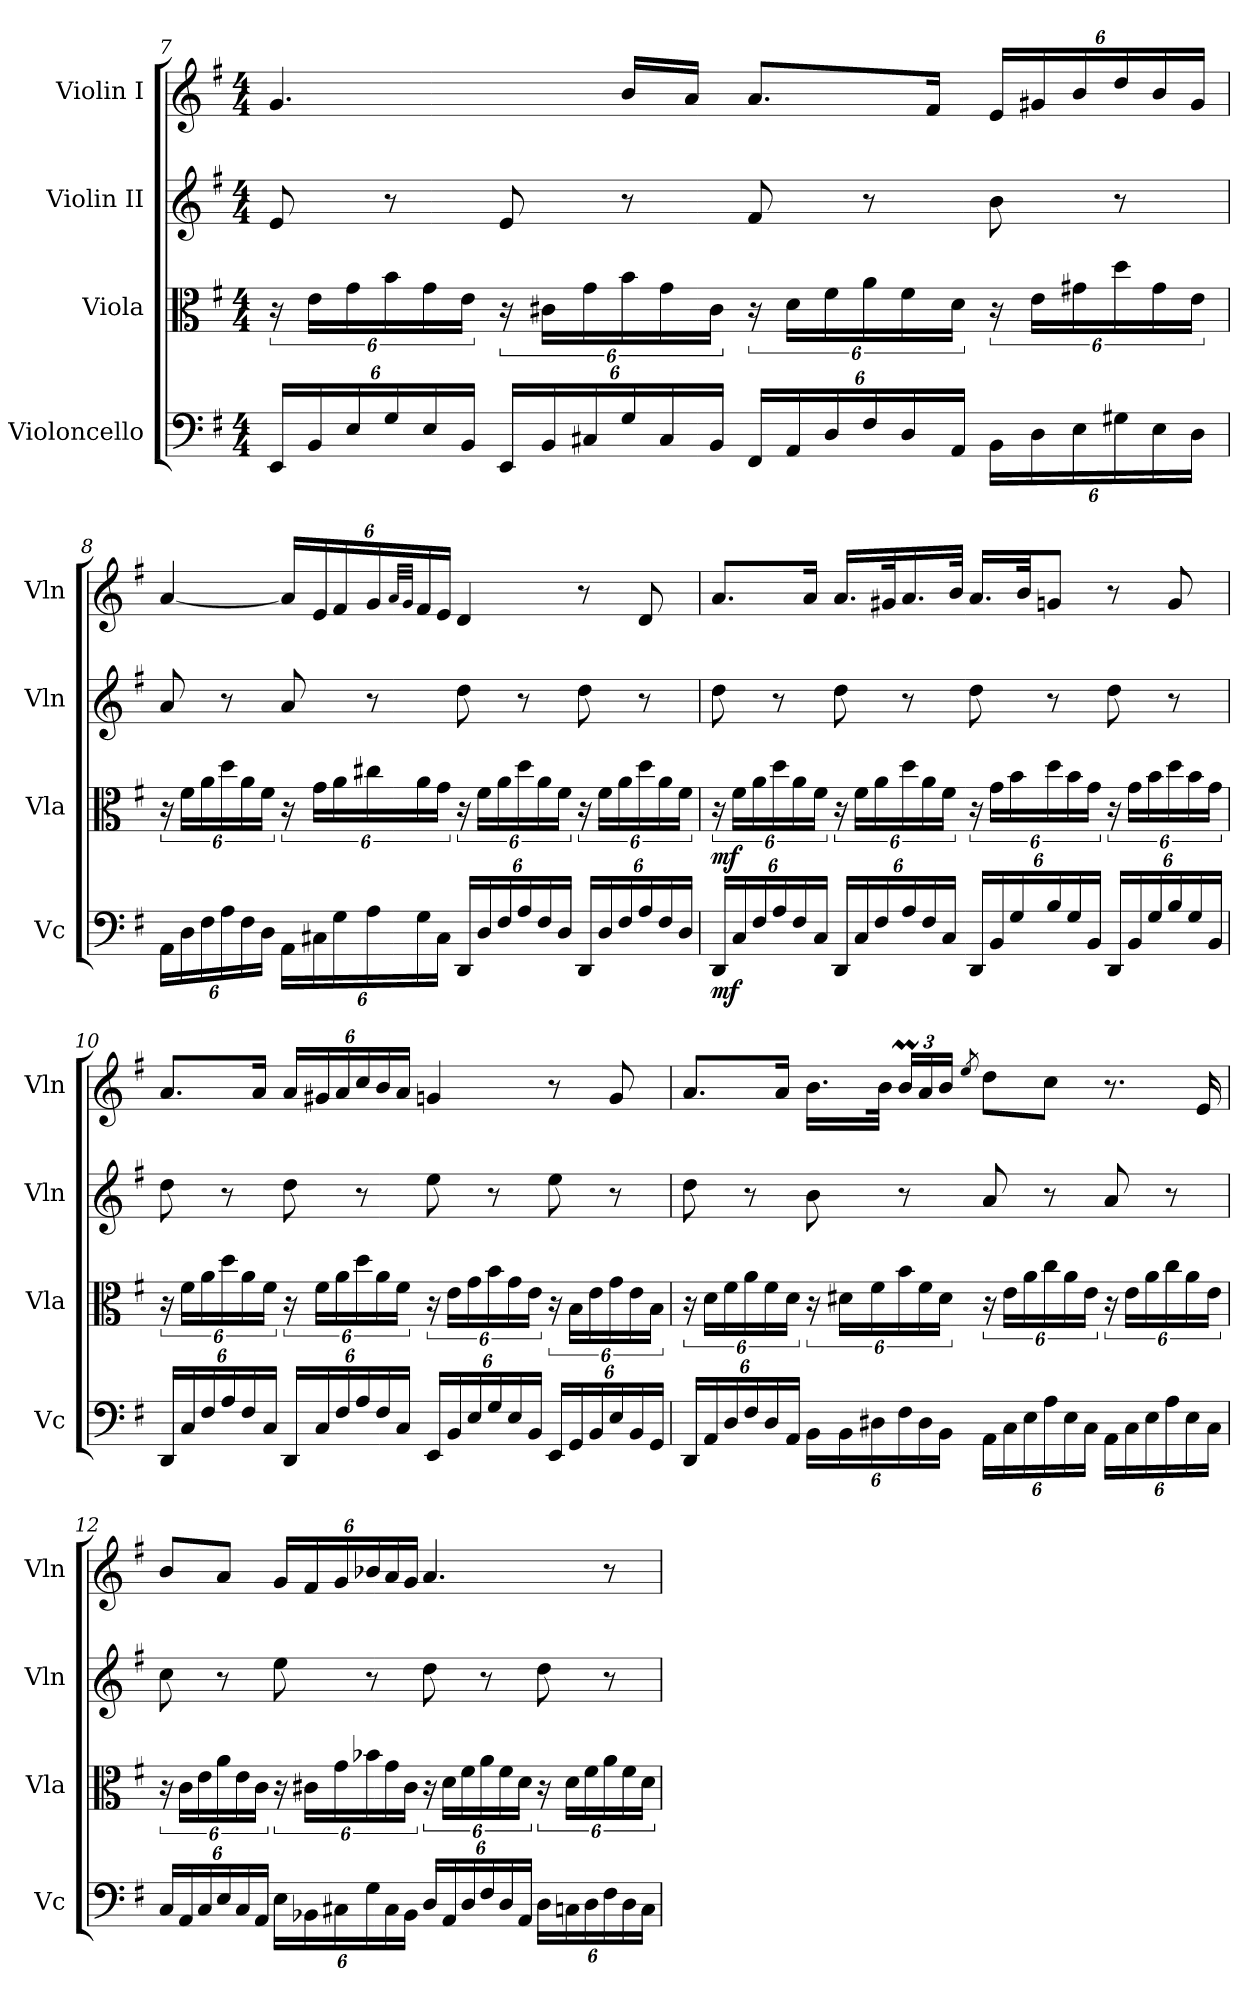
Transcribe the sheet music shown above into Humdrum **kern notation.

**kern	**dynam	**kern	**dynam	**kern	**kern
*part4	*part4	*part3	*part3	*part2	*part1
*staff4	*staff4	*staff3	*staff3	*staff2	*staff1
*I"Violoncello	*	*I"Viola	*	*I"Violin II	*I"Violin I
*I'Vc	*	*I'Vla	*	*I'Vln	*I'Vln
!!LO:LB:g=z
*clefF4	*	*clefC3	*	*clefG2	*clefG2
*k[f#]	*	*k[f#]	*	*k[f#]	*k[f#]
*M4/4	*	*M4/4	*	*M4/4	*M4/4
*Xbrackettup	*	*	*	*	*
=7	=7	=7	=7	=7	=7
24EE/LL	.	24r	.	8e/	4.g/
24BB/	.	24e\LL	.	.	.
24E/	.	24g\	.	.	.
24G/	.	24b\	.	8r	.
24E/	.	24g\	.	.	.
24BB/JJ	.	24e\JJ	.	.	.
24EE/LL	.	24r	.	8e/	.
24BB/	.	24c#X\LL	.	.	.
24C#X/	.	24g\	.	.	.
24G/	.	24b\	.	8r	16b/LL
24C#/	.	24g\	.	.	.
.	.	.	.	.	16a/JJ
24BB/JJ	.	24c#\JJ	.	.	.
24FF#/LL	.	24r	.	8f#/	8.a/L
24AA/	.	24d\LL	.	.	.
24D/	.	24f#\	.	.	.
24F#/	.	24a\	.	8r	.
24D/	.	24f#\	.	.	.
.	.	.	.	.	16f#/Jk
24AA/JJ	.	24d\JJ	.	.	.
*	*	*	*	*	*Xbrackettup
24BB\LL	.	24r	.	8b\	24e/LL
24D\	.	24e\LL	.	.	24g#X/
24E\	.	24g#X\	.	.	24b/
24G#X\	.	24dd\	.	8r	24dd/
24E\	.	24g#\	.	.	24b/
24D\JJ	.	24e\JJ	.	.	24g#/JJ
!!LO:LB:g=z
=8	=8	=8	=8	=8	=8
24AA\LL	.	24r	.	8a/	[4a/
24D\	.	24f#\LL	.	.	.
24F#\	.	24a\	.	.	.
24A\	.	24dd\	.	8r	.
24F#\	.	24a\	.	.	.
24D\JJ	.	24f#\JJ	.	.	.
24AA\LL	.	24r	.	8a/	24a/LL]
24C#X\	.	24g\LL	.	.	24e/
24G\	.	24a\	.	.	24f#/
24A\	.	24cc#X\	.	8r	24g/
.	.	.	.	.	32qa/LLL
.	.	.	.	.	32qg/JJJ
24G\	.	24a\	.	.	24f#/
24C#\JJ	.	24g\JJ	.	.	24e/JJ
24DD/LL	.	24r	.	8dd\	4d/
24D/	.	24f#\LL	.	.	.
24F#/	.	24a\	.	.	.
24A/	.	24dd\	.	8r	.
24F#/	.	24a\	.	.	.
24D/JJ	.	24f#\JJ	.	.	.
24DD/LL	.	24r	.	8dd\	8r
24D/	.	24f#\LL	.	.	.
24F#/	.	24a\	.	.	.
24A/	.	24dd\	.	8r	8d/
24F#/	.	24a\	.	.	.
24D/JJ	.	24f#\JJ	.	.	.
!!LO:PB:g=z
=9	=9	=9	=9	=9	=9
!	!LO:DY:b	!	!LO:DY:b	!	!
24DD/LL	mf	24r	mf	8dd\	8.a/L
24C/	.	24f#\LL	.	.	.
24F#/	.	24a\	.	.	.
24A/	.	24dd\	.	8r	.
24F#/	.	24a\	.	.	.
.	.	.	.	.	16a/Jk
24C/JJ	.	24f#\JJ	.	.	.
24DD/LL	.	24r	.	8dd\	16.a/LL
24C/	.	24f#\LL	.	.	.
24F#/	.	24a\	.	.	.
.	.	.	.	.	32g#X/K
24A/	.	24dd\	.	8r	16.a/
24F#/	.	24a\	.	.	.
24C/JJ	.	24f#\JJ	.	.	.
.	.	.	.	.	32b/JJk
24DD/LL	.	24r	.	8dd\	16.a/LL
24BB/	.	24g\LL	.	.	.
24G/	.	24b\	.	.	.
.	.	.	.	.	32b/JK
24B/	.	24dd\	.	8r	8gn/J
24G/	.	24b\	.	.	.
24BB/JJ	.	24g\JJ	.	.	.
24DD/LL	.	24r	.	8dd\	8r
24BB/	.	24g\LL	.	.	.
24G/	.	24b\	.	.	.
24B/	.	24dd\	.	8r	8g/
24G/	.	24b\	.	.	.
24BB/JJ	.	24g\JJ	.	.	.
!!LO:LB:g=z
=10	=10	=10	=10	=10	=10
24DD/LL	.	24r	.	8dd\	8.a/L
24C/	.	24f#\LL	.	.	.
24F#/	.	24a\	.	.	.
24A/	.	24dd\	.	8r	.
24F#/	.	24a\	.	.	.
.	.	.	.	.	16a/Jk
24C/JJ	.	24f#\JJ	.	.	.
24DD/LL	.	24r	.	8dd\	24a/LL
24C/	.	24f#\LL	.	.	24g#X/
24F#/	.	24a\	.	.	24a/
24A/	.	24dd\	.	8r	24cc/
24F#/	.	24a\	.	.	24b/
24C/JJ	.	24f#\JJ	.	.	24a/JJ
24EE/LL	.	24r	.	8ee\	4gn/
24BB/	.	24e\LL	.	.	.
24E/	.	24g\	.	.	.
24G/	.	24b\	.	8r	.
24E/	.	24g\	.	.	.
24BB/JJ	.	24e\JJ	.	.	.
24EE/LL	.	24r	.	8ee\	8r
24GG/	.	24B\LL	.	.	.
24BB/	.	24e\	.	.	.
24E/	.	24g\	.	8r	8g/
24BB/	.	24e\	.	.	.
24GG/JJ	.	24B\JJ	.	.	.
!!LO:LB:g=z
=11	=11	=11	=11	=11	=11
24DD/LL	.	24r	.	8dd\	8.a/L
24AA/	.	24d\LL	.	.	.
24D/	.	24f#\	.	.	.
24F#/	.	24a\	.	8r	.
24D/	.	24f#\	.	.	.
.	.	.	.	.	16a/Jk
24AA/JJ	.	24d\JJ	.	.	.
24BB\LL	.	24r	.	8b\	16.b\LL
24BB\	.	24d#X\LL	.	.	.
24D#X\	.	24f#\	.	.	.
.	.	.	.	.	32b\JJk
24F#\	.	24b\	.	8r	24bm/LL
24D#\	.	24f#\	.	.	24a/
24BB\JJ	.	24d#\JJ	.	.	24b/JJ
.	.	.	.	.	8qee/
24AA\LL	.	24r	.	8a/	8dd\L
24C\	.	24e\LL	.	.	.
24E\	.	24a\	.	.	.
24A\	.	24cc\	.	8r	8cc\J
24E\	.	24a\	.	.	.
24C\JJ	.	24e\JJ	.	.	.
24AA\LL	.	24r	.	8a/	8.r
24C\	.	24e\LL	.	.	.
24E\	.	24a\	.	.	.
24A\	.	24cc\	.	8r	.
24E\	.	24a\	.	.	.
.	.	.	.	.	16e/
24C\JJ	.	24e\JJ	.	.	.
!!LO:PB:g=z
=12	=12	=12	=12	=12	=12
24C/LL	.	24r	.	8cc\	8b/L
24AA/	.	24c\LL	.	.	.
24C/	.	24e\	.	.	.
24E/	.	24a\	.	8r	8a/J
24C/	.	24e\	.	.	.
24AA/JJ	.	24c\JJ	.	.	.
24E\LL	.	24r	.	8ee\	24g/LL
24BB-X\	.	24c#X\LL	.	.	24f#/
24C#X\	.	24g\	.	.	24g/
24G\	.	24b-X\	.	8r	24b-X/
24C#\	.	24g\	.	.	24a/
24BB-\JJ	.	24c#\JJ	.	.	24g/JJ
24D/LL	.	24r	.	8dd\	4.a/
24AA/	.	24d\LL	.	.	.
24D/	.	24f#\	.	.	.
24F#/	.	24a\	.	8r	.
24D/	.	24f#\	.	.	.
24AA/JJ	.	24d\JJ	.	.	.
24D\LL	.	24r	.	8dd\	.
24Cn\	.	24d\LL	.	.	.
24D\	.	24f#\	.	.	.
24F#\	.	24a\	.	8r	8r
24D\	.	24f#\	.	.	.
24C\JJ	.	24d\JJ	.	.	.
=	=	=	=	=	=
*-	*-	*-	*-	*-	*-
